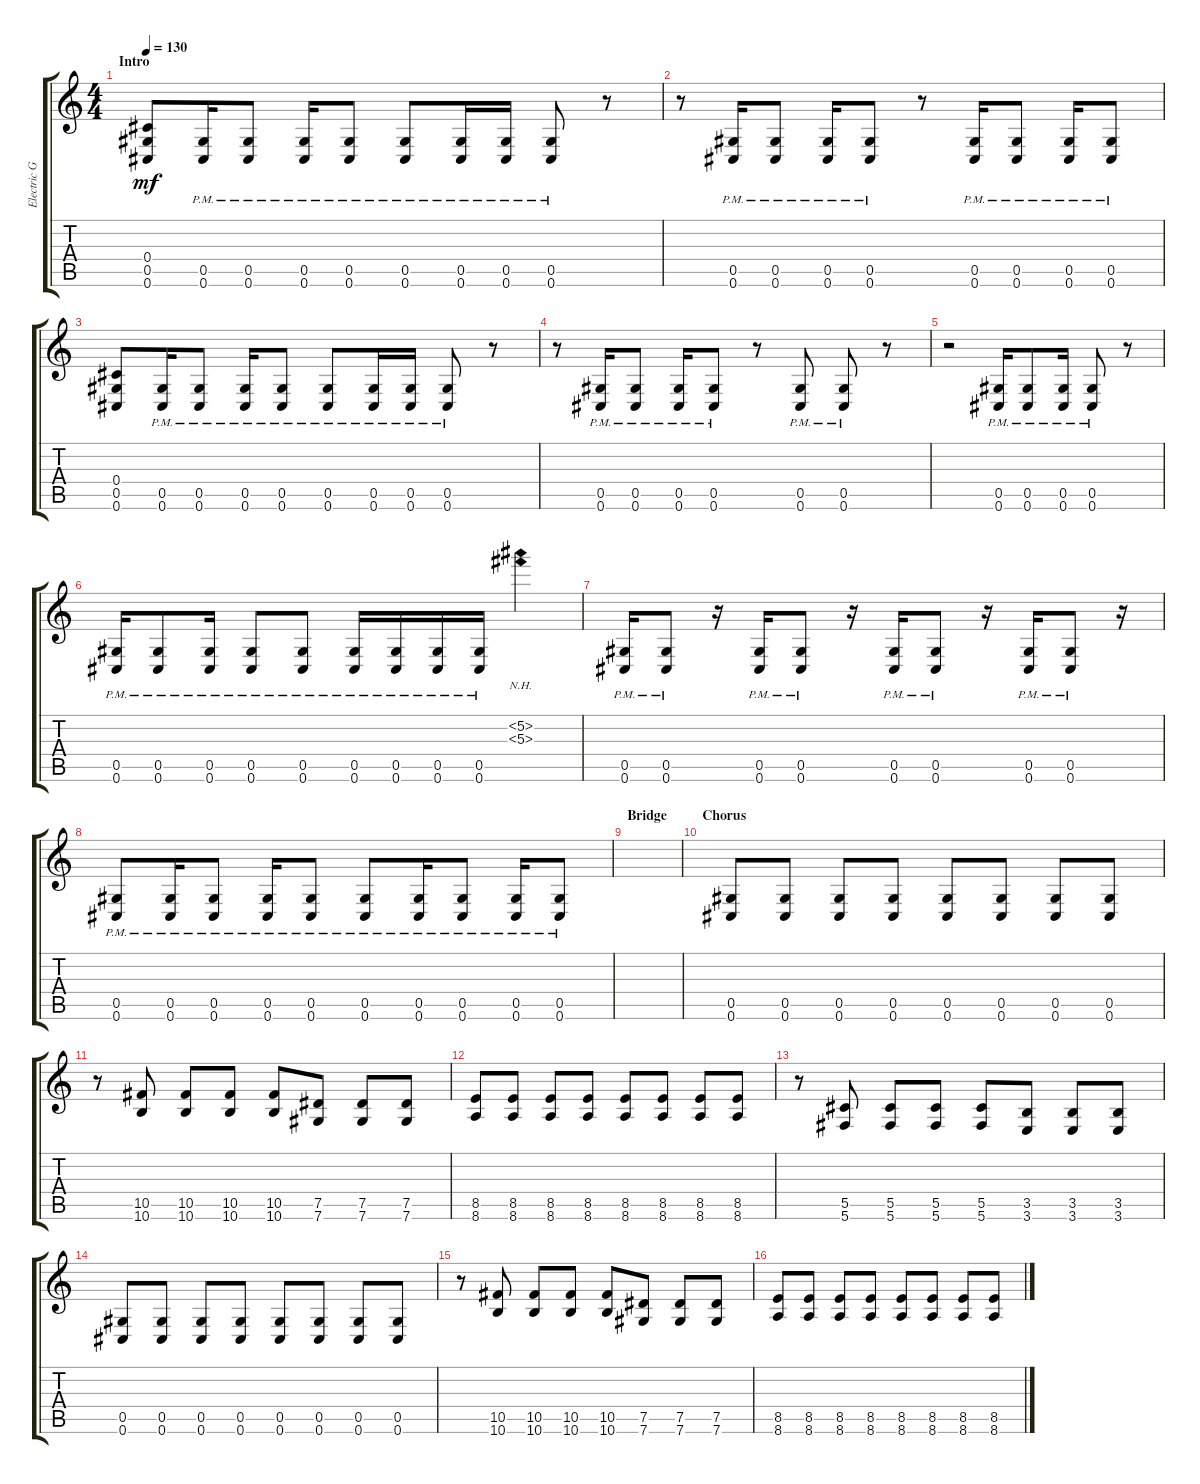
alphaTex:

\track ("Electric Guitar" "Electric G") {instrument distortionguitar}
\staff {score tabs}
\tuning (Eb4 Bb3 Gb3 Db3 Ab2 Db2) {hide}
\ts (4 4)
\section ("" "Intro")
\tempo 130
\clef g2
\ks c
(0.4 0.5 0.6).8{dy mf instrument distortionguitar} (0.5{pm} 0.6{pm}).16 (0.5{pm} 0.6{pm}).8 (0.5{pm} 0.6{pm}).16 (0.5{pm} 0.6{pm}).8 (0.5{pm} 0.6{pm}).8 (0.5{pm} 0.6{pm}).16 (0.5{pm} 0.6{pm}).16 (0.5{pm} 0.6{pm}).8 r.8 |
r.8 (0.5{pm} 0.6{pm}).16 (0.5{pm} 0.6{pm}).8 (0.5{pm} 0.6{pm}).16 (0.5{pm} 0.6{pm}).8 r.8 (0.5{pm} 0.6{pm}).16 (0.5{pm} 0.6{pm}).8 (0.5{pm} 0.6{pm}).16 (0.5{pm} 0.6{pm}).8 |
(0.4 0.5 0.6).8 (0.5{pm} 0.6{pm}).16 (0.5{pm} 0.6{pm}).8 (0.5{pm} 0.6{pm}).16 (0.5{pm} 0.6{pm}).8 (0.5{pm} 0.6{pm}).8 (0.5{pm} 0.6{pm}).16 (0.5{pm} 0.6{pm}).16 (0.5{pm} 0.6{pm}).8 r.8 |
r.8 (0.5{pm} 0.6{pm}).16 (0.5{pm} 0.6{pm}).8 (0.5{pm} 0.6{pm}).16 (0.5{pm} 0.6{pm}).8 r.8 (0.5{pm} 0.6{pm}).8 (0.5{pm} 0.6{pm}).8 r.8 |
r.2 (0.5{pm} 0.6{pm}).16 (0.5{pm} 0.6{pm}).8 (0.5{pm} 0.6{pm}).16 (0.5{pm} 0.6{pm}).8 r.8 |
(0.5{pm} 0.6{pm}).16 (0.5{pm} 0.6{pm}).8 (0.5{pm} 0.6{pm}).16 (0.5{pm} 0.6{pm}).8 (0.5{pm} 0.6{pm}).8 (0.5{pm} 0.6{pm}).16 (0.5{pm} 0.6{pm}).16 (0.5{pm} 0.6{pm}).16 (0.5{pm} 0.6{pm}).16 (5.2{nh} 5.3{nh}).4 |
(0.5{pm} 0.6{pm}).16 (0.5{pm} 0.6{pm}).8 r.16 (0.5{pm} 0.6{pm}).16 (0.5{pm} 0.6{pm}).8 r.16 (0.5{pm} 0.6{pm}).16 (0.5{pm} 0.6{pm}).8 r.16 (0.5{pm} 0.6{pm}).16 (0.5{pm} 0.6{pm}).8 r.16 |
(0.5{pm} 0.6{pm}).8 (0.5{pm} 0.6{pm}).16 (0.5{pm} 0.6{pm}).8 (0.5{pm} 0.6{pm}).16 (0.5{pm} 0.6{pm}).8 (0.5{pm} 0.6{pm}).8 (0.5{pm} 0.6{pm}).16 (0.5{pm} 0.6{pm}).8 (0.5{pm} 0.6{pm}).16 (0.5{pm} 0.6{pm}).8 |
\section ("" "Bridge")
|
\section ("" "Chorus")
(0.5 0.6).8 (0.5 0.6).8 (0.5 0.6).8 (0.5 0.6).8 (0.5 0.6).8 (0.5 0.6).8 (0.5 0.6).8 (0.5 0.6).8 |
r.8 (10.5 10.6).8 (10.5 10.6).8 (10.5 10.6).8 (10.5 10.6).8 (7.5 7.6).8 (7.5 7.6).8 (7.5 7.6).8 |
(8.5 8.6).8 (8.5 8.6).8 (8.5 8.6).8 (8.5 8.6).8 (8.5 8.6).8 (8.5 8.6).8 (8.5 8.6).8 (8.5 8.6).8 |
r.8 (5.5 5.6).8 (5.5 5.6).8 (5.5 5.6).8 (5.5 5.6).8 (3.5 3.6).8 (3.5 3.6).8 (3.5 3.6).8 |
(0.5 0.6).8 (0.5 0.6).8 (0.5 0.6).8 (0.5 0.6).8 (0.5 0.6).8 (0.5 0.6).8 (0.5 0.6).8 (0.5 0.6).8 |
r.8 (10.5 10.6).8 (10.5 10.6).8 (10.5 10.6).8 (10.5 10.6).8 (7.5 7.6).8 (7.5 7.6).8 (7.5 7.6).8 |
(8.5 8.6).8 (8.5 8.6).8 (8.5 8.6).8 (8.5 8.6).8 (8.5 8.6).8 (8.5 8.6).8 (8.5 8.6).8 (8.5 8.6).8
